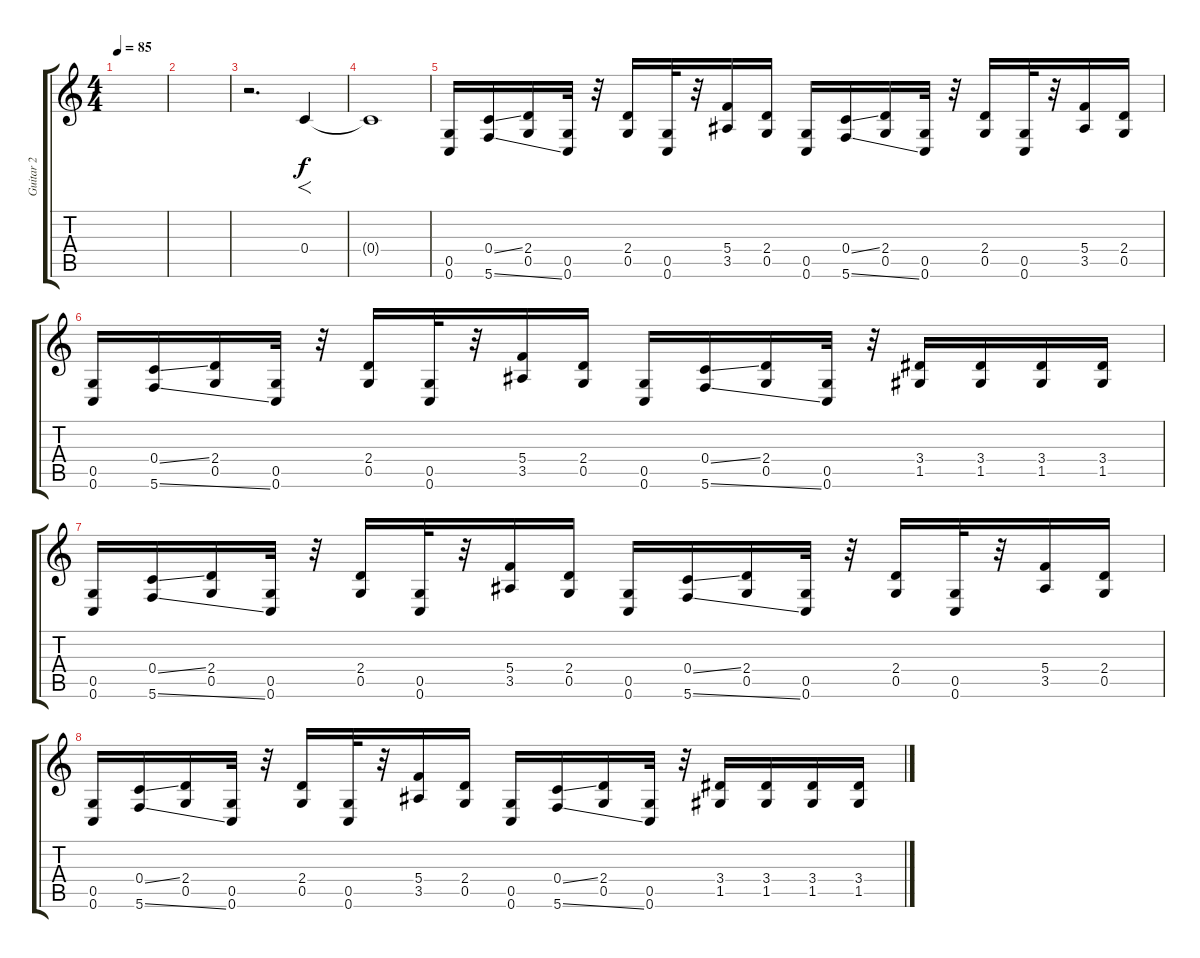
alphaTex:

\track ("Guitar 2" "Guitar 2") {instrument distortionguitar}
\staff {score tabs}
\tuning (E4 C4 G3 C3 G2 C2) {hide}
\ts (4 4)
\tempo 85
\clef g2
\ks c
|
|
r.2{d} 0.4.4{f} |
0.4{t}.1{dy f} |
(0.5 0.6).16 (0.4{ss} 5.6{ss}).16 (2.4 0.5).16 (0.5 0.6).32 r.32 (2.4 0.5).16 (0.5 0.6).32 r.32 (5.4 3.5).16 (2.4 0.5).16 (0.5 0.6).16 (0.4{ss} 5.6{ss}).16 (2.4 0.5).16 (0.5 0.6).32 r.32 (2.4 0.5).16 (0.5 0.6).32 r.32 (5.4 3.5).16 (2.4 0.5).16 |
(0.5 0.6).16 (0.4{ss} 5.6{ss}).16 (2.4 0.5).16 (0.5 0.6).32 r.32 (2.4 0.5).16 (0.5 0.6).32 r.32 (5.4 3.5).16 (2.4 0.5).16 (0.5 0.6).16 (0.4{ss} 5.6{ss}).16 (2.4 0.5).16 (0.5 0.6).32 r.32 (3.4 1.5).16 (3.4 1.5).16 (3.4 1.5).16 (3.4 1.5).16 |
(0.5 0.6).16 (0.4{ss} 5.6{ss}).16 (2.4 0.5).16 (0.5 0.6).32 r.32 (2.4 0.5).16 (0.5 0.6).32 r.32 (5.4 3.5).16 (2.4 0.5).16 (0.5 0.6).16 (0.4{ss} 5.6{ss}).16 (2.4 0.5).16 (0.5 0.6).32 r.32 (2.4 0.5).16 (0.5 0.6).32 r.32 (5.4 3.5).16 (2.4 0.5).16 |
(0.5 0.6).16 (0.4{ss} 5.6{ss}).16 (2.4 0.5).16 (0.5 0.6).32 r.32 (2.4 0.5).16 (0.5 0.6).32 r.32 (5.4 3.5).16 (2.4 0.5).16 (0.5 0.6).16 (0.4{ss} 5.6{ss}).16 (2.4 0.5).16 (0.5 0.6).32 r.32 (3.4 1.5).16 (3.4 1.5).16 (3.4 1.5).16 (3.4 1.5).16
